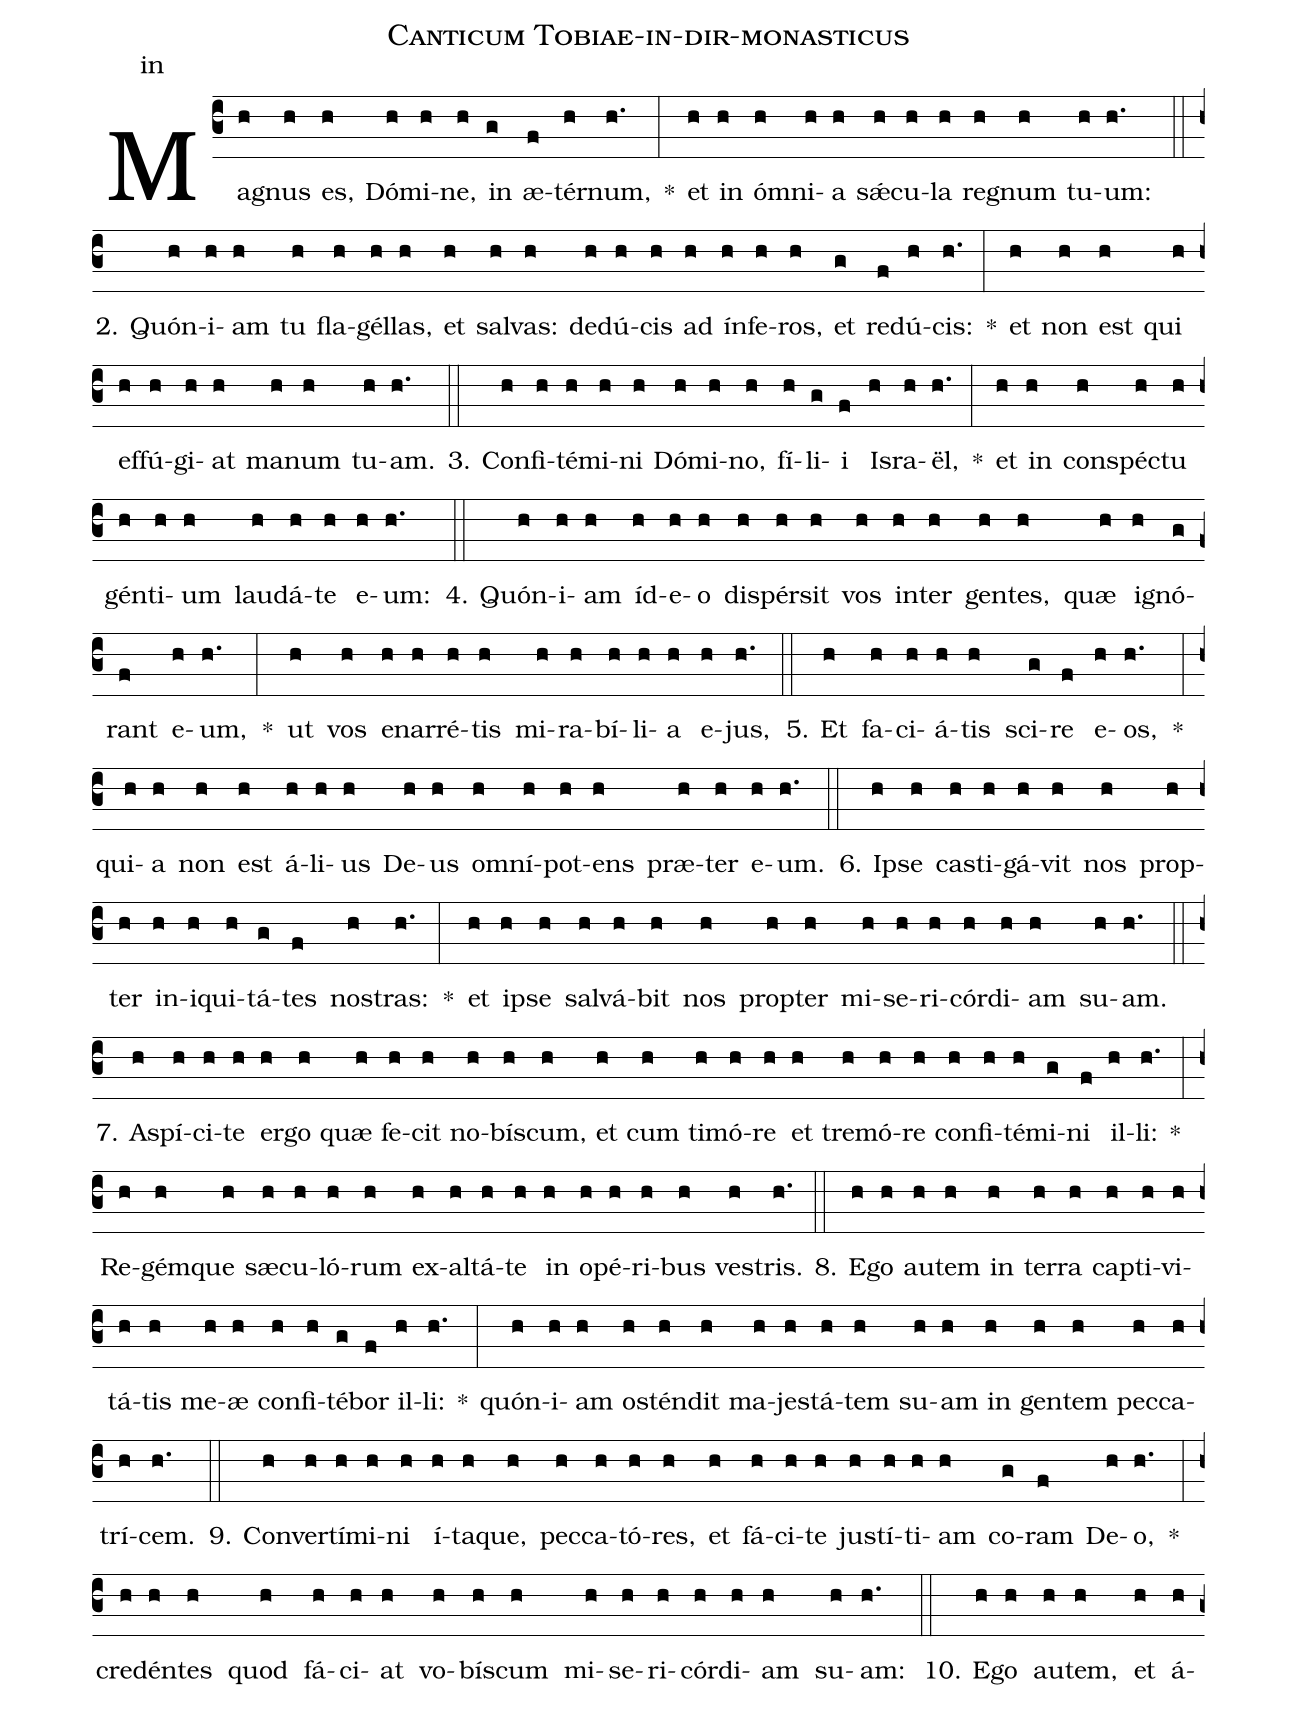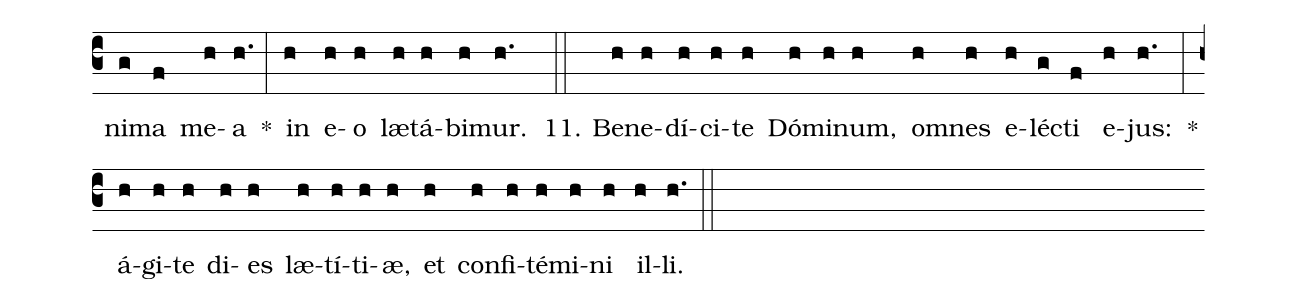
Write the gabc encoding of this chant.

name: Canticum Tobiae-in-dir-monasticus;
annotation: in;
%%
(c3)Ma(h)gnus(h) es,(h) Dó(h)mi(h)ne,(h) in(g) æ(f)tér(h)num,(h.) *(:) et(h) in(h) óm(h)ni(h)a(h) sǽ(h)cu(h)la(h) re(h)gnum(h) tu(h)um:(h.) (::)
2. Quón(h)i(h)am(h) tu(h) fla(h)gél(h)las,(h) et(h) sal(h)vas:(h) de(h)dú(h)cis(h) ad(h) ín(h)fe(h)ros,(h) et(g) re(f)dú(h)cis:(h.) *(:) et(h) non(h) est(h) qui(h) ef(h)fú(h)gi(h)at(h) ma(h)num(h) tu(h)am.(h.) (::)
3. Con(h)fi(h)té(h)mi(h)ni(h) Dó(h)mi(h)no,(h) fí(h)li(g)i(f) Is(h)ra(h)ël,(h.) *(:) et(h) in(h) con(h)spéc(h)tu(h) gén(h)ti(h)um(h) lau(h)dá(h)te(h) e(h)um:(h.) (::)
4. Quón(h)i(h)am(h) íd(h)e(h)o(h) di(h)spér(h)sit(h) vos(h) in(h)ter(h) gen(h)tes,(h) quæ(h) i(h)gnó(g)rant(f) e(h)um,(h.) *(:) ut(h) vos(h) e(h)nar(h)ré(h)tis(h) mi(h)ra(h)bí(h)li(h)a(h) e(h)jus,(h.) (::)
5. Et(h) fa(h)ci(h)á(h)tis(h) sci(g)re(f) e(h)os,(h.) *(:) qui(h)a(h) non(h) est(h) á(h)li(h)us(h) De(h)us(h) om(h)ní(h)pot(h)ens(h) præ(h)ter(h) e(h)um.(h.) (::)
6. Ip(h)se(h) cas(h)ti(h)gá(h)vit(h) nos(h) prop(h)ter(h) in(h)i(h)qui(h)tá(g)tes(f) nos(h)tras:(h.) *(:) et(h) ip(h)se(h) sal(h)vá(h)bit(h) nos(h) prop(h)ter(h) mi(h)se(h)ri(h)cór(h)di(h)am(h) su(h)am.(h.) (::)
7. A(h)spí(h)ci(h)te(h) er(h)go(h) quæ(h) fe(h)cit(h) no(h)bís(h)cum,(h) et(h) cum(h) ti(h)mó(h)re(h) et(h) tre(h)mó(h)re(h) con(h)fi(h)té(h)mi(g)ni(f) il(h)li:(h.) *(:) Re(h)gém(h)que(h) sæ(h)cu(h)ló(h)rum(h) ex(h)al(h)tá(h)te(h) in(h) o(h)pé(h)ri(h)bus(h) ves(h)tris.(h.) (::)
8. E(h)go(h) au(h)tem(h) in(h) ter(h)ra(h) cap(h)ti(h)vi(h)tá(h)tis(h) me(h)æ(h) con(h)fi(h)té(g)bor(f) il(h)li:(h.) *(:) quón(h)i(h)am(h) os(h)tén(h)dit(h) ma(h)jes(h)tá(h)tem(h) su(h)am(h) in(h) gen(h)tem(h) pec(h)ca(h)trí(h)cem.(h.) (::)
9. Con(h)ver(h)tí(h)mi(h)ni(h) í(h)ta(h)que,(h) pec(h)ca(h)tó(h)res,(h) et(h) fá(h)ci(h)te(h) jus(h)tí(h)ti(h)am(h) co(g)ram(f) De(h)o,(h.) *(:) cre(h)dén(h)tes(h) quod(h) fá(h)ci(h)at(h) vo(h)bís(h)cum(h) mi(h)se(h)ri(h)cór(h)di(h)am(h) su(h)am:(h.) (::)
10. E(h)go(h) au(h)tem,(h) et(h) á(h)ni(g)ma(f) me(h)a(h.) *(:) in(h) e(h)o(h) læ(h)tá(h)bi(h)mur.(h.) (::)
11. Be(h)ne(h)dí(h)ci(h)te(h) Dó(h)mi(h)num,(h) om(h)nes(h) e(h)léc(g)ti(f) e(h)jus:(h.) *(:) á(h)gi(h)te(h) di(h)es(h) læ(h)tí(h)ti(h)æ,(h) et(h) con(h)fi(h)té(h)mi(h)ni(h) il(h)li.(h.) (::)
